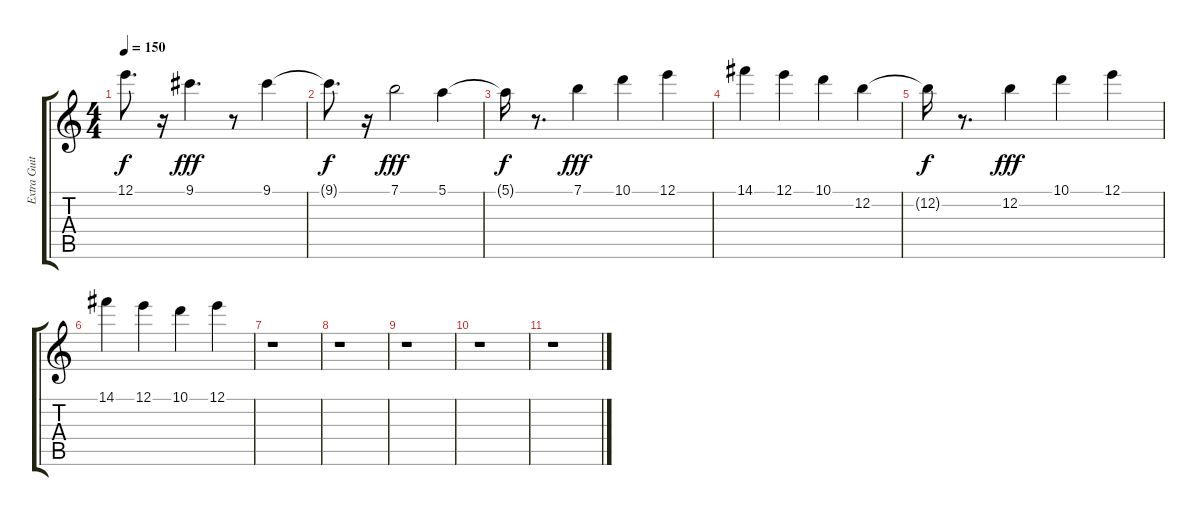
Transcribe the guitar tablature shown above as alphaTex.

\track ("Extra Guitar" "Extra Guit") {instrument electricguitarclean}
\staff {score tabs}
\tuning (E4 B3 G3 D3 A2 E2) {hide}
\ts (4 4)
\tempo 150
\clef g2
\ks c
12.1{t}.8{d dy f} r.16 9.1.4{d dy fff} r.8 9.1.4 |
9.1{t}.8{d dy f} r.16 7.1.2{dy fff} 5.1.4 |
5.1{t}.16{dy f} r.8{d} 7.1.4{dy fff} 10.1.4 12.1.4 |
14.1.4 12.1.4 10.1.4 12.2.4 |
12.2{t}.16{dy f} r.8{d} 12.2.4{dy fff} 10.1.4 12.1.4 |
14.1.4 12.1.4 10.1.4 12.1.4 |
r.1 |
r.1 |
r.1 |
r.1 |
r.1
